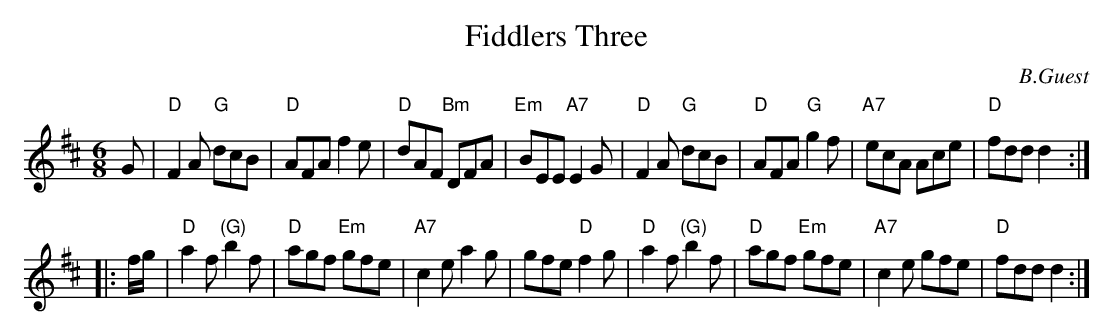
X:1
T: Fiddlers Three
C: B.Guest
M: 6/8
L: 1/8
K: D
G \
| "D"F2A "G"dcB | "D"AFA    f2e |  "D"dAF "Bm"DFA | "Em"BEE "A7"E2G \
| "D"F2A "G"dcB | "D"AFA "G"g2f | "A7"ecA     Ace |  "D"fdd    d2 :|
|: f/g/ \
| "D"a2f "(G)"b2f | "D"agf "Em"gfe | "A7"c2e a2g |    gfe "D"f2g \
| "D"a2f "(G)"b2f | "D"agf "Em"gfe | "A7"c2e gfe | "D"fdd    d2 :|
